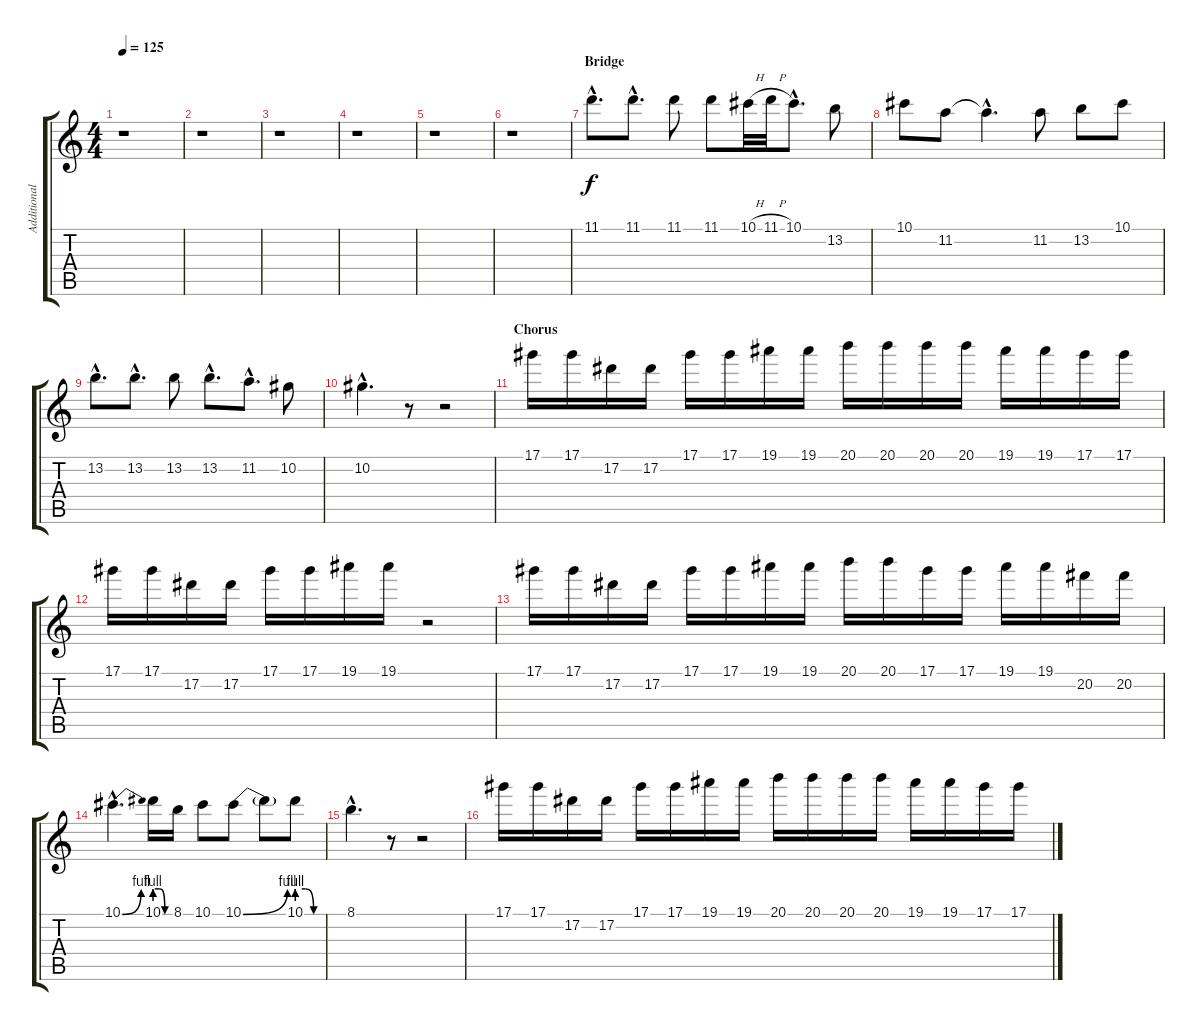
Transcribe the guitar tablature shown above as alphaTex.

\track ("Additional Guitar" "Additional") {instrument distortionguitar}
\staff {score tabs}
\tuning (Eb4 Bb3 Gb3 Db3 Ab2 Eb2) {hide}
\ts (4 4)
\tempo 125
\clef g2
\ks c
r.1{dy f} |
r.1 |
r.1 |
r.1 |
r.1 |
r.1 |
\section ("" "Bridge")
11.1{hac}.8{d} 11.1{hac}.8{d} 11.1.8 11.1.8 10.1{h}.32 11.1{h}.32 10.1{hac}.8{d} 13.2.8 |
10.1.8 11.2.8 11.2{hac t}.4{d} 11.2.8 13.2.8 10.1.8 |
13.2{hac}.8{d} 13.2{hac}.8{d} 13.2.8 13.2{hac}.8{d} 11.2{hac}.8{d} 10.2.8 |
10.2{hac}.4{d} r.8 r.2 |
\section ("" "Chorus")
17.1.16 17.1.16 17.2.16 17.2.16 17.1.16 17.1.16 19.1.16 19.1.16 20.1.16 20.1.16 20.1.16 20.1.16 19.1.16 19.1.16 17.1.16 17.1.16 |
17.1.16 17.1.16 17.2.16 17.2.16 17.1.16 17.1.16 19.1.16 19.1.16 r.2 |
17.1.16 17.1.16 17.2.16 17.2.16 17.1.16 17.1.16 19.1.16 19.1.16 20.1.16 20.1.16 17.1.16 17.1.16 19.1.16 19.1.16 20.2.16 20.2.16 |
10.1{be (bend 0 0 60 4) hac}.4{d} 10.1{be (custom 0 4 20 4 40 0 60 0)}.16 8.1.16 10.1.8 10.1{be (bend 0 0 60 4)}.8 10.1{t}.8 10.1{be (custom 0 4 20 4 40 0 60 0)}.8 |
8.1{hac}.4{d} r.8 r.2 |
17.1.16 17.1.16 17.2.16 17.2.16 17.1.16 17.1.16 19.1.16 19.1.16 20.1.16 20.1.16 20.1.16 20.1.16 19.1.16 19.1.16 17.1.16 17.1.16
